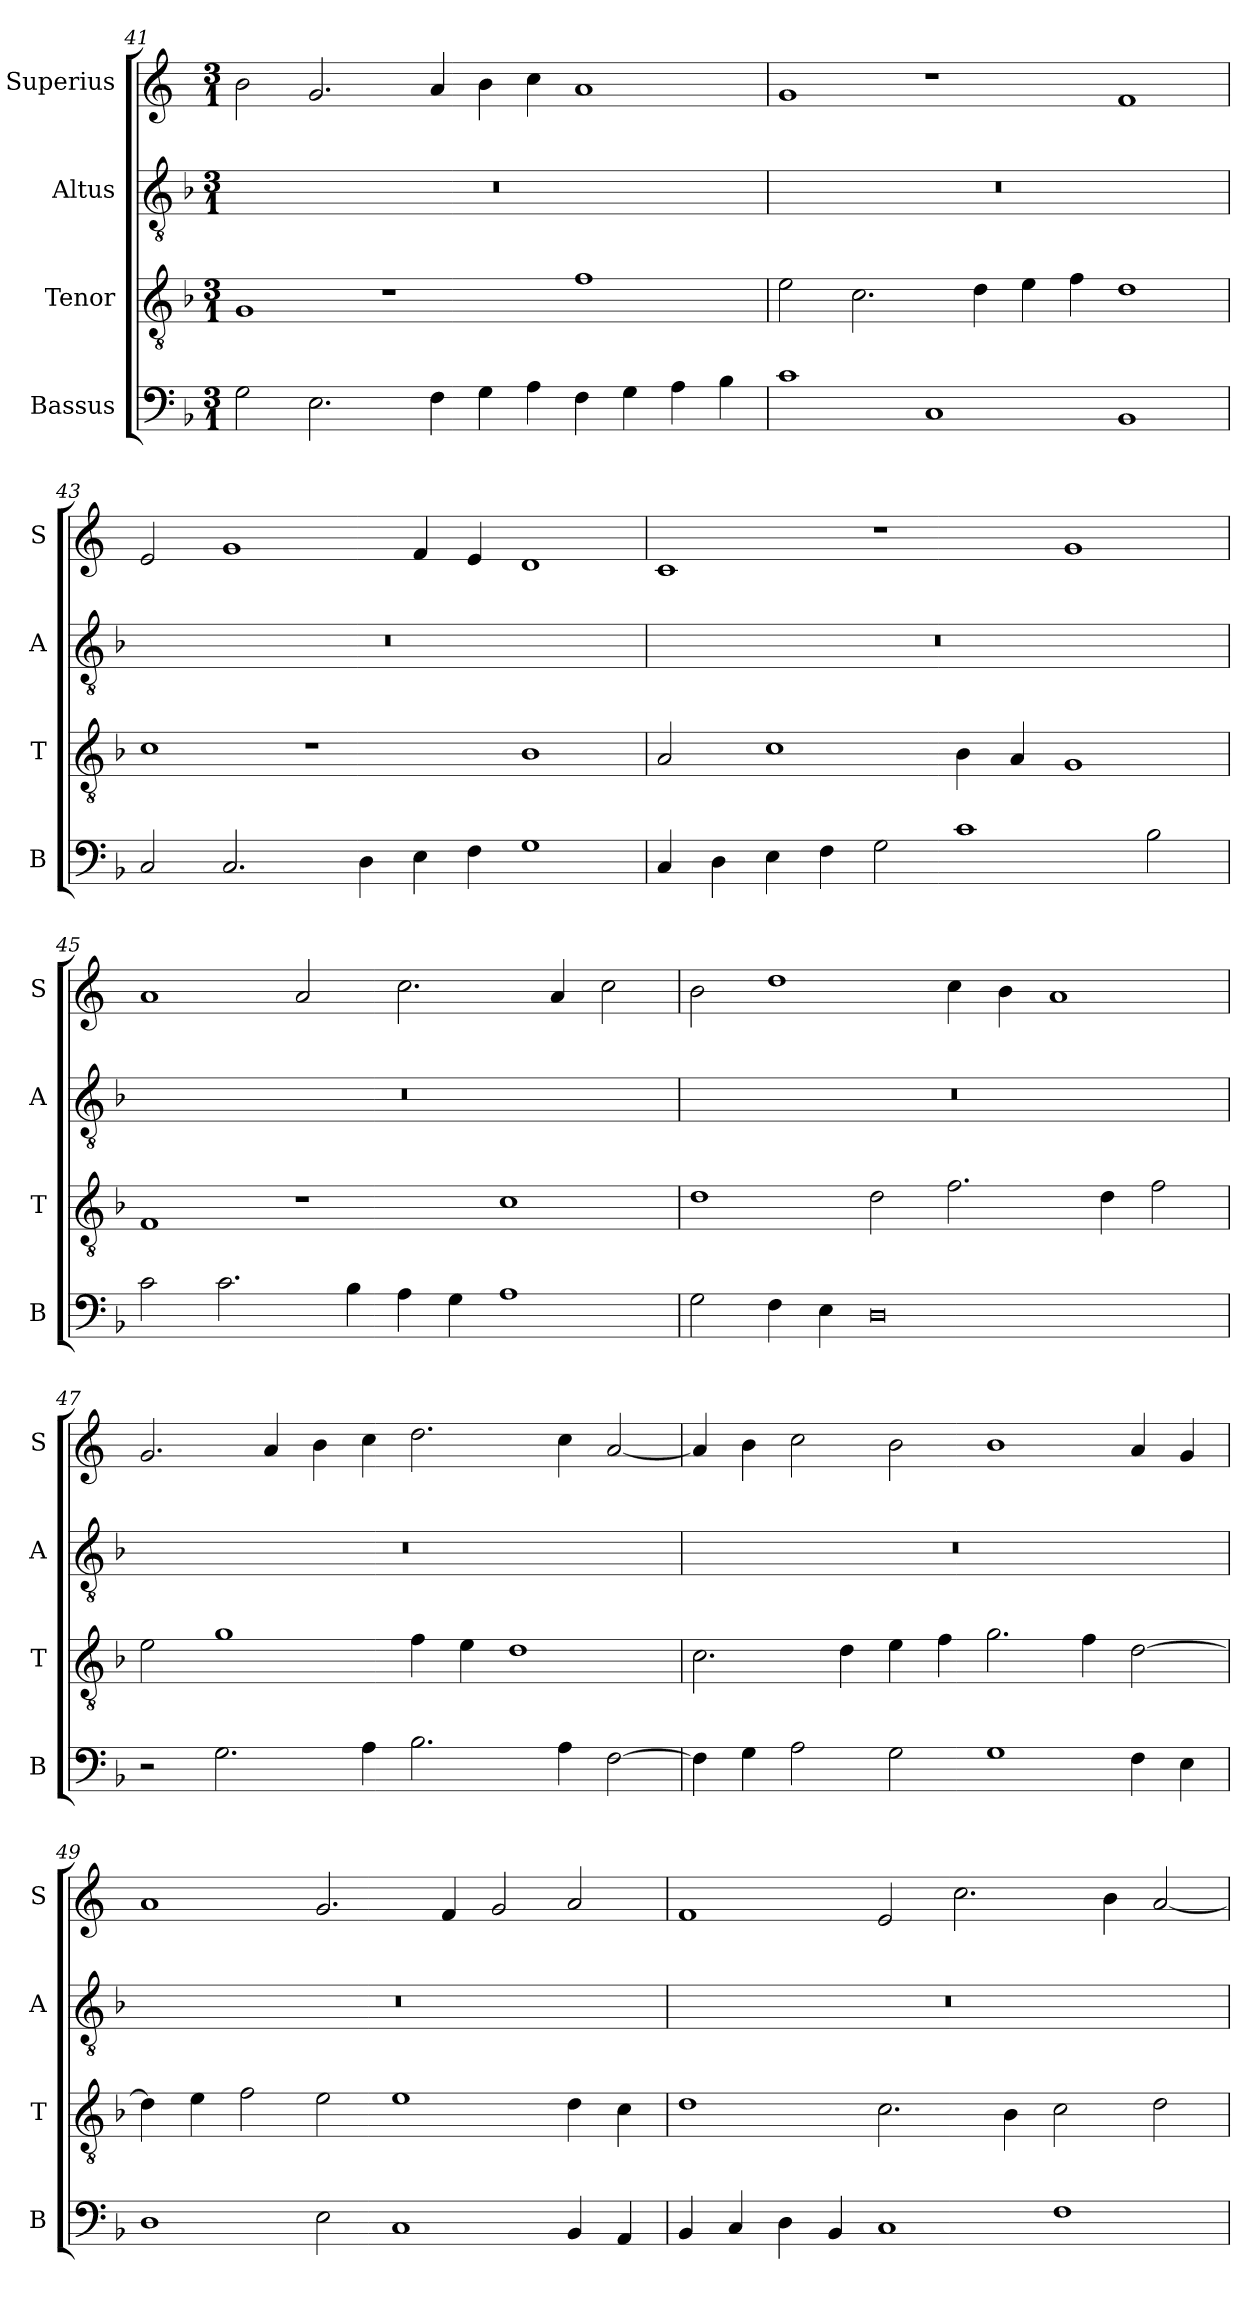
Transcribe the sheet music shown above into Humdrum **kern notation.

**kern	**kern	**kern	**kern
*part4	*part3	*part2	*part1
*staff4	*staff3	*staff2	*staff1
*I"Bassus	*I"Tenor	*I"Altus	*I"Superius
*I'B	*I'T	*I'A	*I'S
*clefF4	*clefGv2	*clefGv2	*clefG2
*k[b-]	*k[b-]	*k[b-]	*k[]
*M3/1	*M3/1	*M3/1	*M3/1
=41	=41	=41	=41
2G\	1G	0.r	2b\
2.E\	.	.	2.g/
.	1r	.	.
4F\	.	.	4a/
4G\	.	.	4b\
4A\	.	.	4cc\
4F\	1f	.	1a
4G\	.	.	.
4A\	.	.	.
4B-\	.	.	.
=42	=42	=42	=42
1c	2e\	0.r	1g
.	2.c\	.	.
1C	.	.	1r
.	4d\	.	.
.	4e\	.	.
.	4f\	.	.
1BB-	1d	.	1f
=43	=43	=43	=43
2C/	1c	0.r	2e/
2.C/	.	.	1g
.	1r	.	.
4D\	.	.	.
4E\	.	.	4f/
4F\	.	.	4e/
1G	1B-	.	1d
=44	=44	=44	=44
4C/	2A/	0.r	1c
4D\	.	.	.
4E\	1c	.	.
4F\	.	.	.
2G\	.	.	1r
1c	4B-\	.	.
.	4A/	.	.
.	1G	.	1g
2B-\	.	.	.
=45	=45	=45	=45
2c\	1F	0.r	1a
2.c\	.	.	.
.	1r	.	2a/
4B-\	.	.	.
4A\	.	.	2.cc\
4G\	.	.	.
1A	1c	.	.
.	.	.	4a/
.	.	.	2cc\
=46	=46	=46	=46
2G\	1d	0.r	2b\
4F\	.	.	1dd
4E\	.	.	.
0D	2d\	.	.
.	2.f\	.	4cc\
.	.	.	4b\
.	.	.	1a
.	4d\	.	.
.	2f\	.	.
=47	=47	=47	=47
2r	2e\	0.r	2.g/
2.G\	1g	.	.
.	.	.	4a/
.	.	.	4b\
4A\	.	.	4cc\
2.B-\	4f\	.	2.dd\
.	4e\	.	.
.	1d	.	.
4A\	.	.	4cc\
[2F\	.	.	[2a/
=48	=48	=48	=48
4F\]	2.c\	0.r	4a/]
4G\	.	.	4b\
2A\	.	.	2cc\
.	4d\	.	.
2G\	4e\	.	2b\
.	4f\	.	.
1G	2.g\	.	1b
.	4f\	.	.
4F\	[2d\	.	4a/
4E\	.	.	4g/
=49	=49	=49	=49
1D	4d\]	0.r	1a
.	4e\	.	.
.	2f\	.	.
2E\	2e\	.	2.g/
1C	1e	.	.
.	.	.	4f/
.	.	.	2g/
4BB-/	4d\	.	2a/
4AA/	4c\	.	.
=50	=50	=50	=50
4BB-/	1d	0.r	1f
4C/	.	.	.
4D\	.	.	.
4BB-/	.	.	.
1C	2.c\	.	2e/
.	.	.	2.cc\
.	4B-\	.	.
1F	2c\	.	.
.	.	.	4b\
.	2d\	.	[2a/
=	=	=	=
*-	*-	*-	*-
